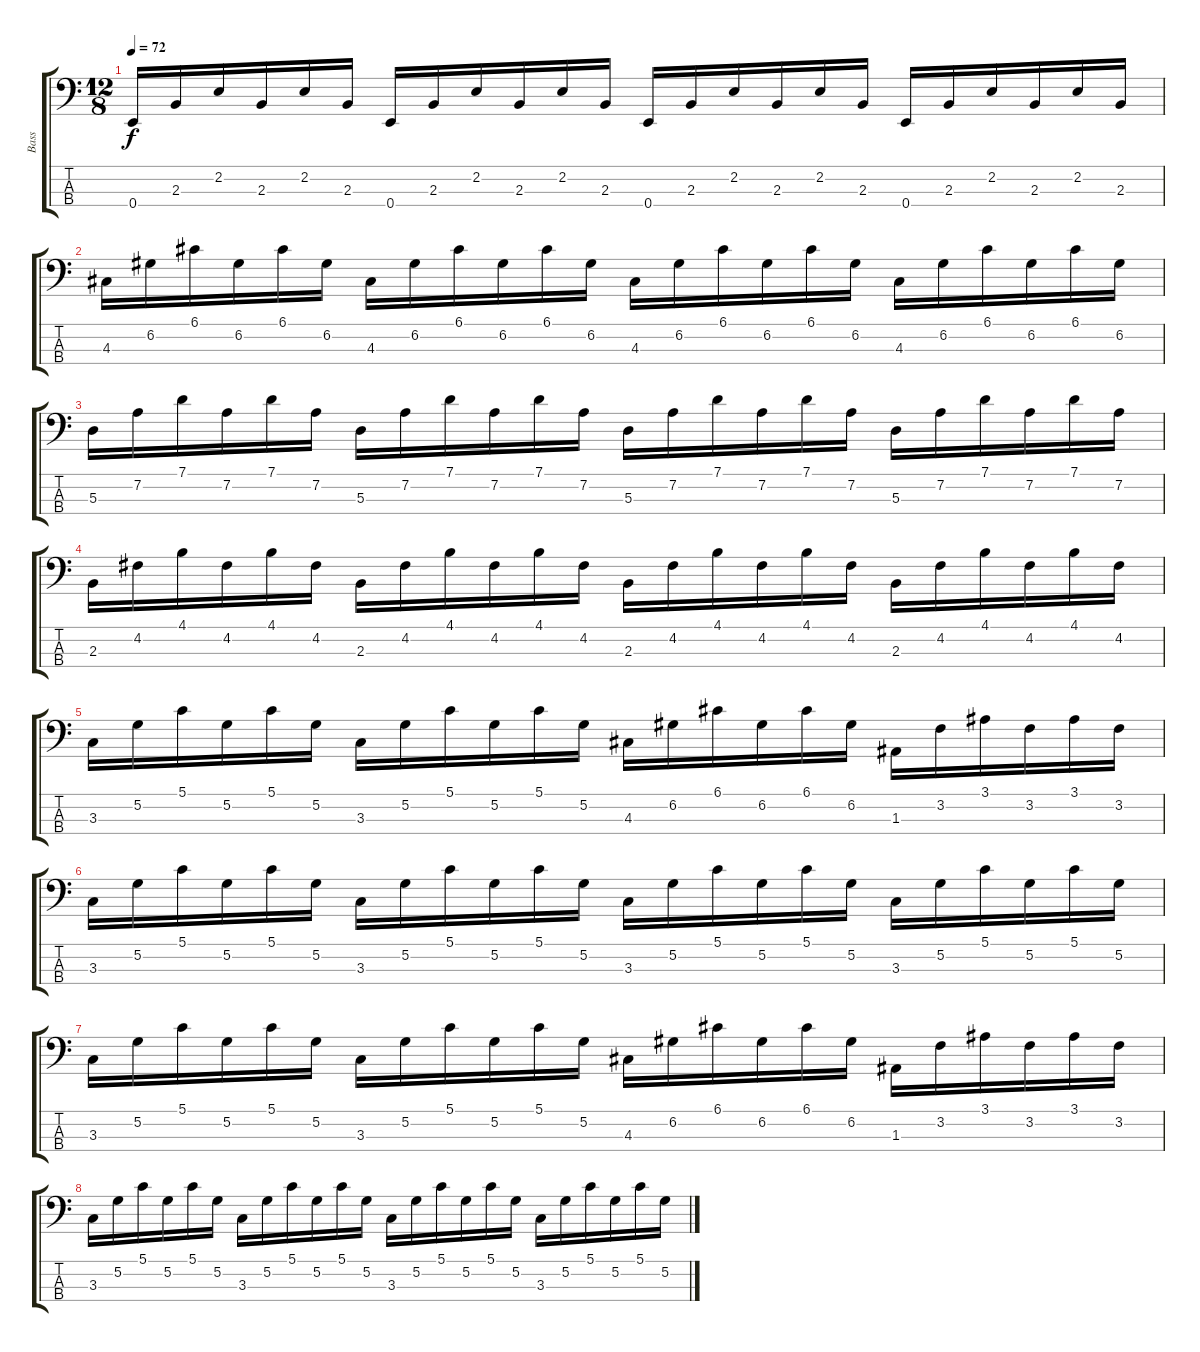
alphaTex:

\track ("Bass" "Bass") {instrument electricbasspick}
\staff {score tabs}
\tuning (G2 D2 A1 E1) {hide}
\ts (12 8)
\tempo 72
\clef f4
\ks c
0.4.16{dy f} 2.3.16 2.2.16 2.3.16 2.2.16 2.3.16 0.4.16 2.3.16 2.2.16 2.3.16 2.2.16 2.3.16 0.4.16 2.3.16 2.2.16 2.3.16 2.2.16 2.3.16 0.4.16 2.3.16 2.2.16 2.3.16 2.2.16 2.3.16 |
4.3.16 6.2.16 6.1.16 6.2.16 6.1.16 6.2.16 4.3.16 6.2.16 6.1.16 6.2.16 6.1.16 6.2.16 4.3.16 6.2.16 6.1.16 6.2.16 6.1.16 6.2.16 4.3.16 6.2.16 6.1.16 6.2.16 6.1.16 6.2.16 |
5.3.16 7.2.16 7.1.16 7.2.16 7.1.16 7.2.16 5.3.16 7.2.16 7.1.16 7.2.16 7.1.16 7.2.16 5.3.16 7.2.16 7.1.16 7.2.16 7.1.16 7.2.16 5.3.16 7.2.16 7.1.16 7.2.16 7.1.16 7.2.16 |
2.3.16 4.2.16 4.1.16 4.2.16 4.1.16 4.2.16 2.3.16 4.2.16 4.1.16 4.2.16 4.1.16 4.2.16 2.3.16 4.2.16 4.1.16 4.2.16 4.1.16 4.2.16 2.3.16 4.2.16 4.1.16 4.2.16 4.1.16 4.2.16 |
3.3.16 5.2.16 5.1.16 5.2.16 5.1.16 5.2.16 3.3.16 5.2.16 5.1.16 5.2.16 5.1.16 5.2.16 4.3.16 6.2.16 6.1.16 6.2.16 6.1.16 6.2.16 1.3.16 3.2.16 3.1.16 3.2.16 3.1.16 3.2.16 |
3.3.16 5.2.16 5.1.16 5.2.16 5.1.16 5.2.16 3.3.16 5.2.16 5.1.16 5.2.16 5.1.16 5.2.16 3.3.16 5.2.16 5.1.16 5.2.16 5.1.16 5.2.16 3.3.16 5.2.16 5.1.16 5.2.16 5.1.16 5.2.16 |
3.3.16 5.2.16 5.1.16 5.2.16 5.1.16 5.2.16 3.3.16 5.2.16 5.1.16 5.2.16 5.1.16 5.2.16 4.3.16 6.2.16 6.1.16 6.2.16 6.1.16 6.2.16 1.3.16 3.2.16 3.1.16 3.2.16 3.1.16 3.2.16 |
3.3.16 5.2.16 5.1.16 5.2.16 5.1.16 5.2.16 3.3.16 5.2.16 5.1.16 5.2.16 5.1.16 5.2.16 3.3.16 5.2.16 5.1.16 5.2.16 5.1.16 5.2.16 3.3.16 5.2.16 5.1.16 5.2.16 5.1.16 5.2.16
